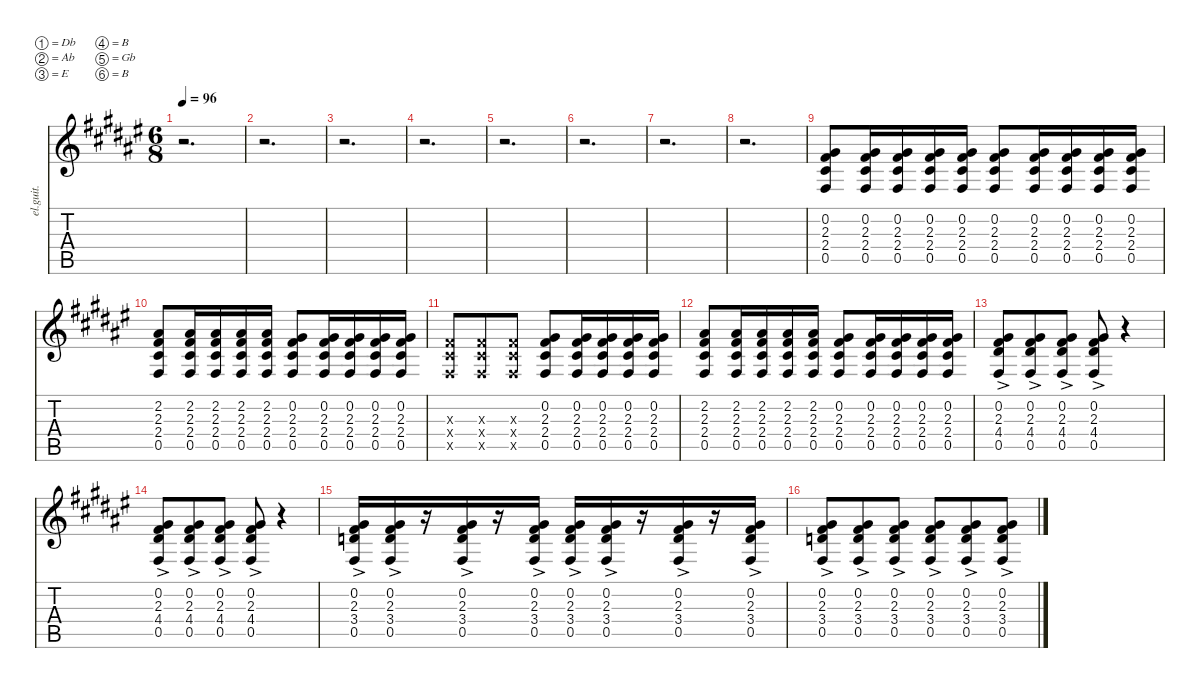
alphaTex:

\defaultSystemsLayout 4
\hideDynamics
\bracketExtendMode nobrackets
\otherSystemsTrackNameOrientation horizontal
\track ("Clean Guitar" "el.guit.") {instrument electricguitarclean}
\staff {score tabs}
\tuning (Db4 Ab3 E3 B2 Gb2 B1)
\ts (6 8)
\tempo 96
\clef g2
\ks f#
r.2{d dy mf beam Down} |
r.2{d beam Down} |
r.2{d beam Down} |
r.2{d beam Down} |
r.2{d beam Down} |
r.2{d beam Down} |
r.2{d beam Down} |
r.2{d beam Down} |
(0.5{acc #} 2.4{acc #} 2.3{acc #} 0.2{acc #}).8{beam Up} (0.5{acc #} 2.4{acc #} 2.3{acc #} 0.2{acc #}).16{beam Up} (2.3{acc #} 2.4{acc #} 0.5{acc #} 0.2{acc #}).16{beam Up} (2.3{acc #} 2.4{acc #} 0.5{acc #} 0.2{acc #}).16{beam Up} (2.3{acc #} 2.4{acc #} 0.5{acc #} 0.2{acc #}).16{beam Up} (0.5{acc #} 2.4{acc #} 2.3{acc #} 0.2{acc #}).8{beam Up} (0.5{acc #} 2.4{acc #} 2.3{acc #} 0.2{acc #}).16{beam Up} (2.3{acc #} 2.4{acc #} 0.5{acc #} 0.2{acc #}).16{beam Up} (2.3{acc #} 2.4{acc #} 0.5{acc #} 0.2{acc #}).16{beam Up} (2.3{acc #} 2.4{acc #} 0.5{acc #} 0.2{acc #}).16{beam Up} |
(0.5{acc #} 2.4{acc #} 2.3{acc #} 2.2{acc #}).8{beam Up} (0.5{acc #} 2.4{acc #} 2.3{acc #} 2.2{acc #}).16{beam Up} (2.3{acc #} 2.4{acc #} 0.5{acc #} 2.2{acc #}).16{beam Up} (2.3{acc #} 2.4{acc #} 0.5{acc #} 2.2{acc #}).16{beam Up} (2.3{acc #} 2.4{acc #} 0.5{acc #} 2.2{acc #}).16{beam Up} (0.5{acc #} 2.4{acc #} 2.3{acc #} 0.2{acc #}).8{beam Up} (0.5{acc #} 2.4{acc #} 2.3{acc #} 0.2{acc #}).16{beam Up} (2.3{acc #} 2.4{acc #} 0.5{acc #} 0.2{acc #}).16{beam Up} (2.3{acc #} 2.4{acc #} 0.5{acc #} 0.2{acc #}).16{beam Up} (2.3{acc #} 2.4{acc #} 0.5{acc #} 0.2{acc #}).16{beam Up} |
(0.5{x acc #} 2.4{x acc #} 2.3{x acc #}).8{beam Up} (2.3{x acc #} 2.4{x acc #} 0.5{x acc #}).8{beam Up} (0.5{x acc #} 2.4{x acc #} 2.3{x acc #}).8{beam Up} (0.5{acc #} 2.4{acc #} 2.3{acc #} 0.2{acc #}).8{beam Up} (0.5{acc #} 2.4{acc #} 2.3{acc #} 0.2{acc #}).16{beam Up} (2.3{acc #} 2.4{acc #} 0.5{acc #} 0.2{acc #}).16{beam Up} (2.3{acc #} 2.4{acc #} 0.5{acc #} 0.2{acc #}).16{beam Up} (2.3{acc #} 2.4{acc #} 0.5{acc #} 0.2{acc #}).16{beam Up} |
(0.5{acc #} 2.4{acc #} 2.3{acc #} 2.2{acc #}).8{beam Up} (0.5{acc #} 2.4{acc #} 2.3{acc #} 2.2{acc #}).16{beam Up} (2.3{acc #} 2.4{acc #} 0.5{acc #} 2.2{acc #}).16{beam Up} (2.3{acc #} 2.4{acc #} 0.5{acc #} 2.2{acc #}).16{beam Up} (2.3{acc #} 2.4{acc #} 0.5{acc #} 2.2{acc #}).16{beam Up} (0.5{acc #} 2.4{acc #} 2.3{acc #} 0.2{acc #}).8{beam Up} (0.5{acc #} 2.4{acc #} 2.3{acc #} 0.2{acc #}).16{beam Up} (2.3{acc #} 2.4{acc #} 0.5{acc #} 0.2{acc #}).16{beam Up} (2.3{acc #} 2.4{acc #} 0.5{acc #} 0.2{acc #}).16{beam Up} (2.3{acc #} 2.4{acc #} 0.5{acc #} 0.2{acc #}).16{beam Up} |
(0.5{ac acc #} 4.4{ac acc #} 2.3{ac acc #} 0.2{acc #}).8{beam Up} (2.3{ac acc #} 4.4{ac acc #} 0.5{ac acc #} 0.2{acc #}).8{beam Up} (2.3{ac acc #} 4.4{ac acc #} 0.5{ac acc #} 0.2{acc #}).8{beam Up} (2.3{ac acc #} 4.4{ac acc #} 0.5{ac acc #} 0.2{acc #}).8{beam Up} r.4{beam Up} |
(0.5{ac acc #} 4.4{ac acc #} 2.3{ac acc #} 0.2{acc #}).8{beam Up} (2.3{ac acc #} 4.4{ac acc #} 0.5{ac acc #} 0.2{acc #}).8{beam Up} (2.3{ac acc #} 4.4{ac acc #} 0.5{ac acc #} 0.2{acc #}).8{beam Up} (2.3{ac acc #} 4.4{ac acc #} 0.5{ac acc #} 0.2{acc #}).8{beam Up} r.4{beam Up} |
(3.4{ac acc forcenatural} 2.3{ac acc #} 0.5{ac acc #} 0.2{acc #}).16{beam Up} (0.5{ac acc #} 3.4{ac acc forcenatural} 2.3{ac acc #} 0.2{acc #}).16{beam Up} r.16{beam Up} (2.3{ac acc #} 3.4{ac acc forcenatural} 0.5{ac acc #} 0.2{acc #}).16{beam Up} r.16{beam Up} (0.5{ac acc #} 3.4{ac acc forcenatural} 2.3{ac acc #} 0.2{acc #}).16{beam Up} (3.4{ac acc forcenatural} 2.3{ac acc #} 0.5{ac acc #} 0.2{acc #}).16{beam Up} (0.5{ac acc #} 3.4{ac acc forcenatural} 2.3{ac acc #} 0.2{acc #}).16{beam Up} r.16{beam Up} (2.3{ac acc #} 3.4{ac acc forcenatural} 0.5{ac acc #} 0.2{acc #}).16{beam Up} r.16{beam Up} (0.5{ac acc #} 3.4{ac acc forcenatural} 2.3{ac acc #} 0.2{acc #}).16{beam Up} |
(3.4{ac acc forcenatural} 2.3{ac acc #} 0.5{ac acc #} 0.2{acc #}).8{beam Up} (0.5{ac acc #} 2.3{ac acc #} 3.4{ac acc forcenatural} 0.2{acc #}).8{beam Up} (2.3{ac acc #} 3.4{ac acc forcenatural} 0.5{ac acc #} 0.2{acc #}).8{beam Up} (0.5{ac acc #} 3.4{ac acc forcenatural} 2.3{ac acc #} 0.2{acc #}).8{beam Up} (3.4{ac acc forcenatural} 2.3{ac acc #} 0.5{ac acc #} 0.2{acc #}).8{beam Up} (0.5{ac acc #} 3.4{ac acc forcenatural} 2.3{ac acc #} 0.2{acc #}).8{beam Up}
